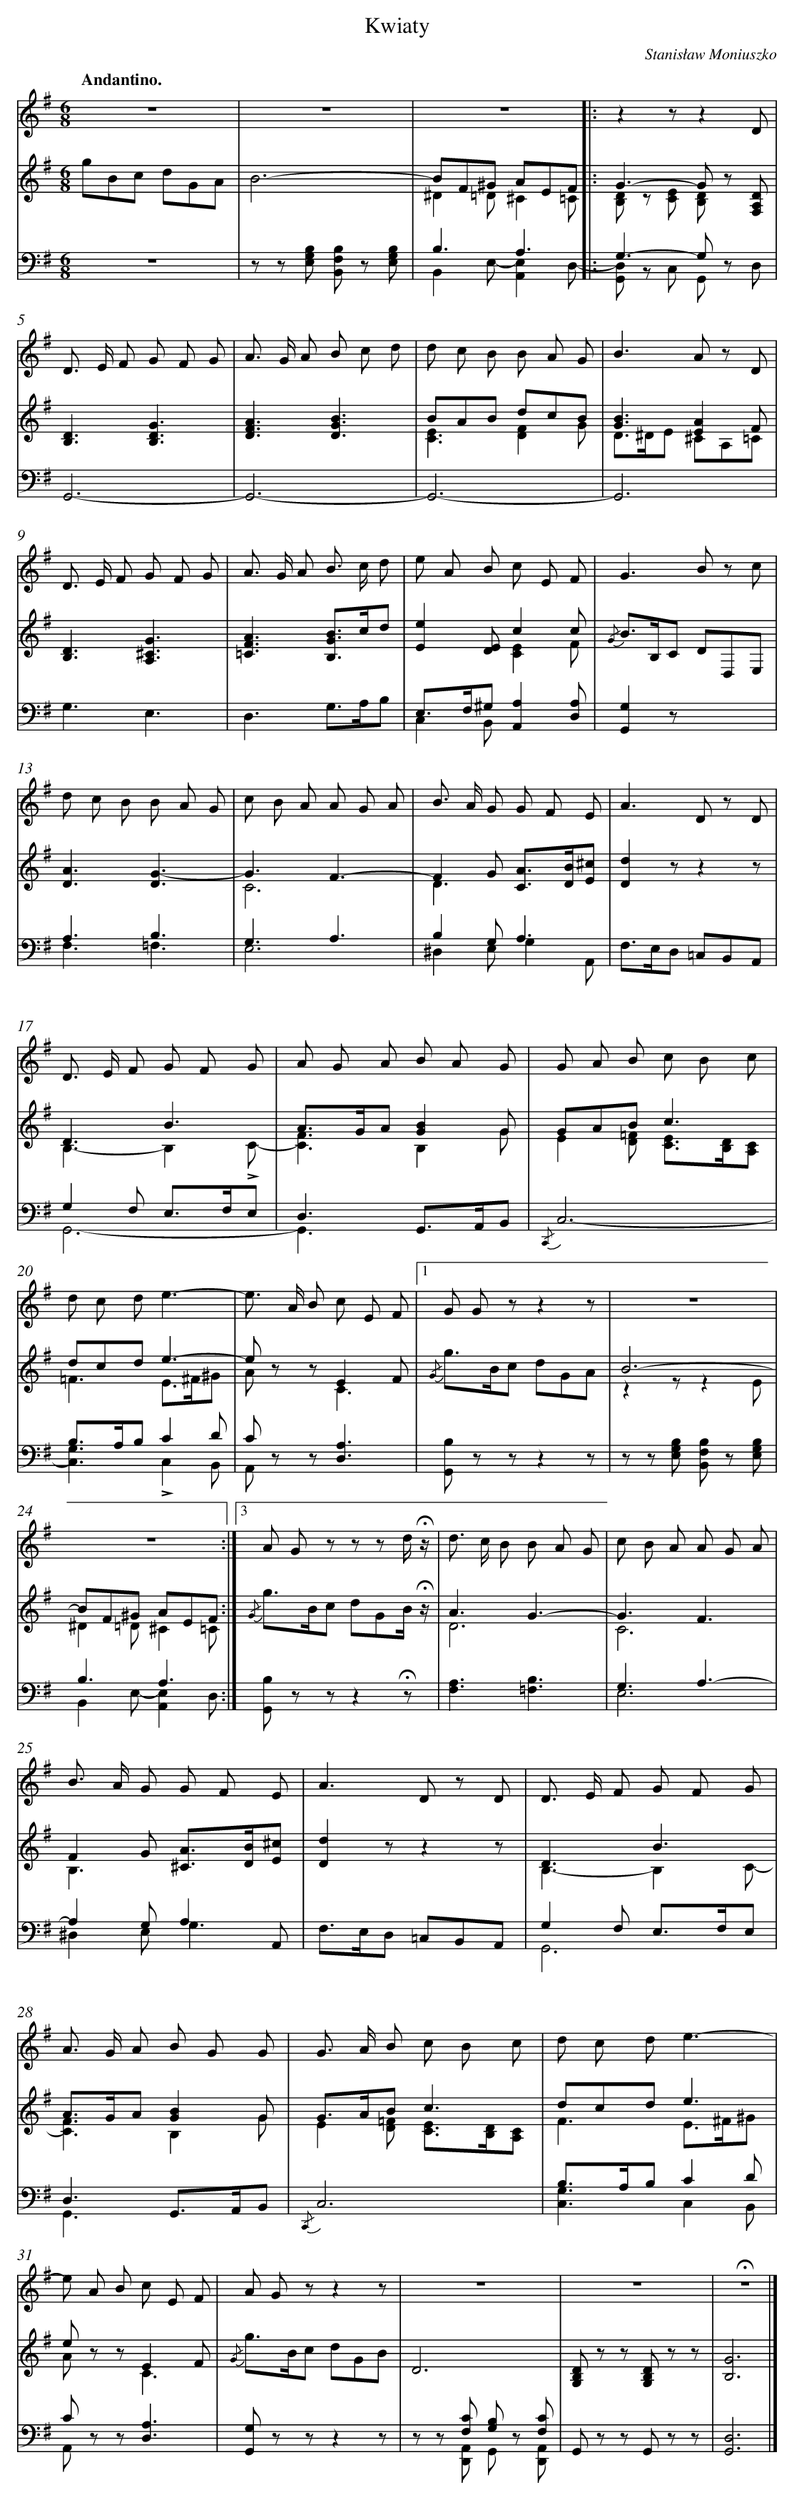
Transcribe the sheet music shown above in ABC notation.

X:1
T: Kwiaty
C: Stanisław Moniuszko
L: 1/8
M: 6/8
Q: "Andantino."
V: 1 clef=treble
V: 2 clef=treble
V: 3 clef=bass
K: G
[V:1] z6 |
[V:2] gBc dGA |
[V:3] z6 |
[V:1] z6 |
[V:2] B6- |
[V:3] z z [B,G,E,] [B,F,B,,] z [B,G,E,] |
[V:1] z6 ]|:
[V:2] BF^G AEF & ^D2=D^C2=C ]|:
[V:3] B,3A,3 & B,,2E,-[E,2A,,2]D,- ]|:
[V:1] z2zz2D |
[V:2] G2>-G2 z [DA,F,] & [DB,] z [EC] [DB,] x x |
[V:3] G,2>-G,2 z x & [D,G,,] z C, G,, x D, |
[V:1] D> E F G F G |
[V:2] [D3B,3][G3D3B,3] |
[V:3] G,,6- |
[V:1] A> G A B c d |
[V:2] [A3F3D3][B3G3D3] |
[V:3] G,,6- |
[V:1] d c B B A G |
[V:2] BAB dcB & [E3C3][F2D2]G |
[V:3] G,,6- |
[V:1] B2>A2 z D |
[V:2] [B3G3][A2E2]F & D>^DE ^CA,=C |
[V:3] G,,6 |
[V:1] D> E F G F G |
[V:2] [D3B,3][G3^C3A,3] |
[V:3] G,3E,3 |
[V:1] A> G A B> c d |
[V:2] [A3F3=C3][BGB,]>cd |
[V:3] D,3G,>A,B, |
[V:1] e A B c E F |
[V:2] [e2E2][ED]c2c & x3[E2C2]F |
[V:3] E,>F,^G,[A,2A,,2][A,D,] & C,2B,,x3 |
[V:1] G2>B2 z c |
[V:2] {/G} B>B,C DD,E, |
[V:3] [G,2G,,2]zx3 |
[V:1] d c B B A G |
[V:2] [A3D3][G3-D3] |
[V:3] A,3B,3 & F,3=F,3 |
[V:1] c B A A G A |
[V:2] G3F3- & C6 |
[V:3] G,3A,3 & E,6 |
[V:1] B> A G G F E |
[V:2] F2G [AC]>[BD][^cE] & D3x3 |
[V:3] B,2G,A,3 & ^D,2E,G,2A,, |
[V:1] A2>D2 z D |
[V:2] [d2D2]zz2z |
[V:3] F,>E,D, =C,B,,A,, |
[V:1] D> E F G F G |
[V:2] D3B3 & B,3-B,2!accent!C- |
[V:3] G,2F, E,>F,E, & G,,6- |
[V:1] A G A B A G |
[V:2] A>GA[B2G2]G & [F3C3]B,2G |
[V:3] D,3G,,>A,,B,, & G,,3x3 |
[V:1] G A B c B c |
[V:2] GABc3 & E2[=FD] [EC]>[DB,][CA,] |
[V:3] {/C,,}C,6- |
[V:1] d c de3- |
[V:2] dcde3- & =F3E>^F^G |
[V:3] B,>A,B,C2D & [G,3C,3]!accent!C,2B,, |
[V:1] e> A B c E F |[1
[V:2] e z zE2F & A x xC3 |
[V:3] C z z[A,3D,3] & A,, x xx3 |
[V:1] G G zz2z |
[V:2] {/G} g>Bc dGA |
[V:3] [B,G,,] z zz2z |
[V:1] z6 |
[V:2] B6- & z2zz2E |
[V:3] z z [B,G,E,] [B,F,B,,] z [B,G,E,] |
[V:1] z6 :|][3
[V:2] BF^G AEF & ^D2=D^C2=C :|]
[V:3] B,3A,3 & B,,2E,-[A,,2E,2]D, :|]
[V:1] A G z z z d/ !fermata!z/ |
[V:2] {/G} g>Bc dGB/ !fermata!z/ |
[V:3] [B,G,,] z zz2!fermata!z |
[V:1] d> c B B A G |
[V:2] A3G3- & D6 |
[V:3] [A,3F,3][B,3=F,3] |
[V:1] c B A A G A |
[V:2] G3F3 & C6 |
[V:3] G,3A,3- & E,6 |
[V:1] B> A G G F E |
[V:2] F2G [A^C]>[BD][^cE] & B,3x3 |
[V:3] A,2G,A,2A,, & ^D,2E,G,3 |
[V:1] A2>D2 z D |
[V:2] [d2D2]zz2z |
[V:3] F,>E,D, =C,B,,A,, |
[V:1] D> E F G F G |
[V:2] D3B3 & B,3-B,2C- |
[V:3] G,2F, E,>F,E, & G,,6 |
[V:1] A> G A B G G |
[V:2] A>GA[B2G2]G & [F3C3]B,2G |
[V:3] D,3G,,>A,,B,, & G,,3x3 |
[V:1] G> A B c B c |
[V:2] G>ABc3 & E2[=FD] [EC]>[DB,][CA,] |
[V:3] {/C,,}C,6 |
[V:1] d c de3- |
[V:2] dcde3 & F3E>^F^G |
[V:3] B,>A,B,C2D & [G,3C,3]C,2B,, |
[V:1] e A B c E F |
[V:2] e z zE2F & A x xC3 |
[V:3] C z z[A,3D,3] & A,, x xx3 |
[V:1] A G zz2z |
[V:2] {/G} g>Bc dGB |
[V:3] [G,G,,] z zz2z |
[V:1] z6 |
[V:2] D6 |
[V:3] z z [CF,] [B,G,] z [CF,] & x2[A,,D,,] G,, z [A,,D,,] |
[V:1] z6 |
[V:2] [DB,G,] z z [DB,G,] z z |
[V:3] G,, z z G,, z z |
[V:1] !fermata!z6 |]
[V:2] [G6B,6] |]
[V:3] [D,6G,,6] |]
